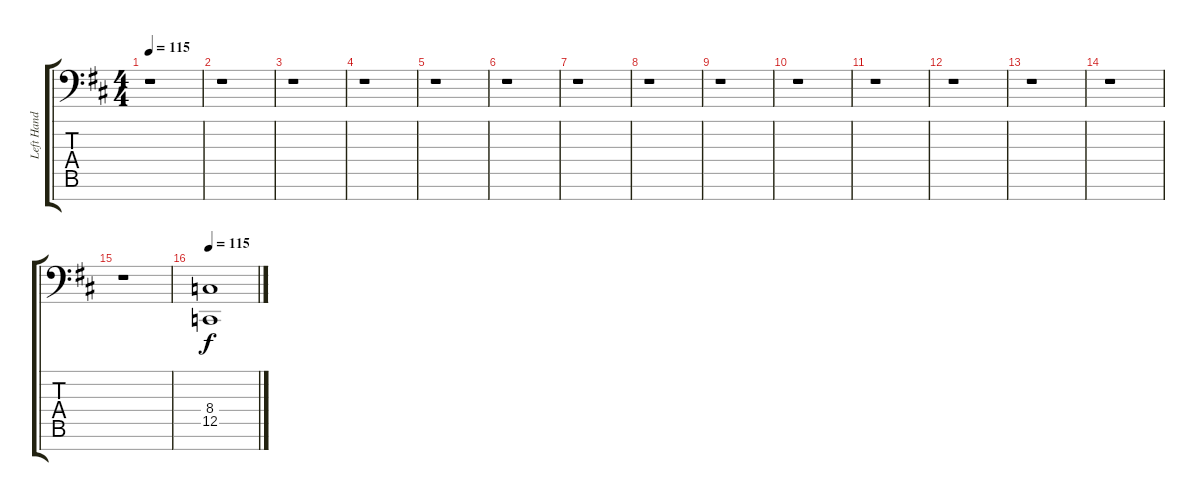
\track ("Left Hand" "Left Hand") {instrument acousticgrandpiano}
\staff {score tabs}
\tuning (G3 D3 F2 E2 C1 F0 C0) {hide}
\ts (4 4)
\tempo 115
\clef f4
\ks bminor
r.1{dy f} |
r.1 |
r.1 |
r.1 |
r.1 |
r.1 |
r.1 |
r.1 |
r.1 |
r.1 |
r.1 |
r.1 |
r.1 |
r.1 |
r.1 |
\tempo 115
(8.4 12.5).1
